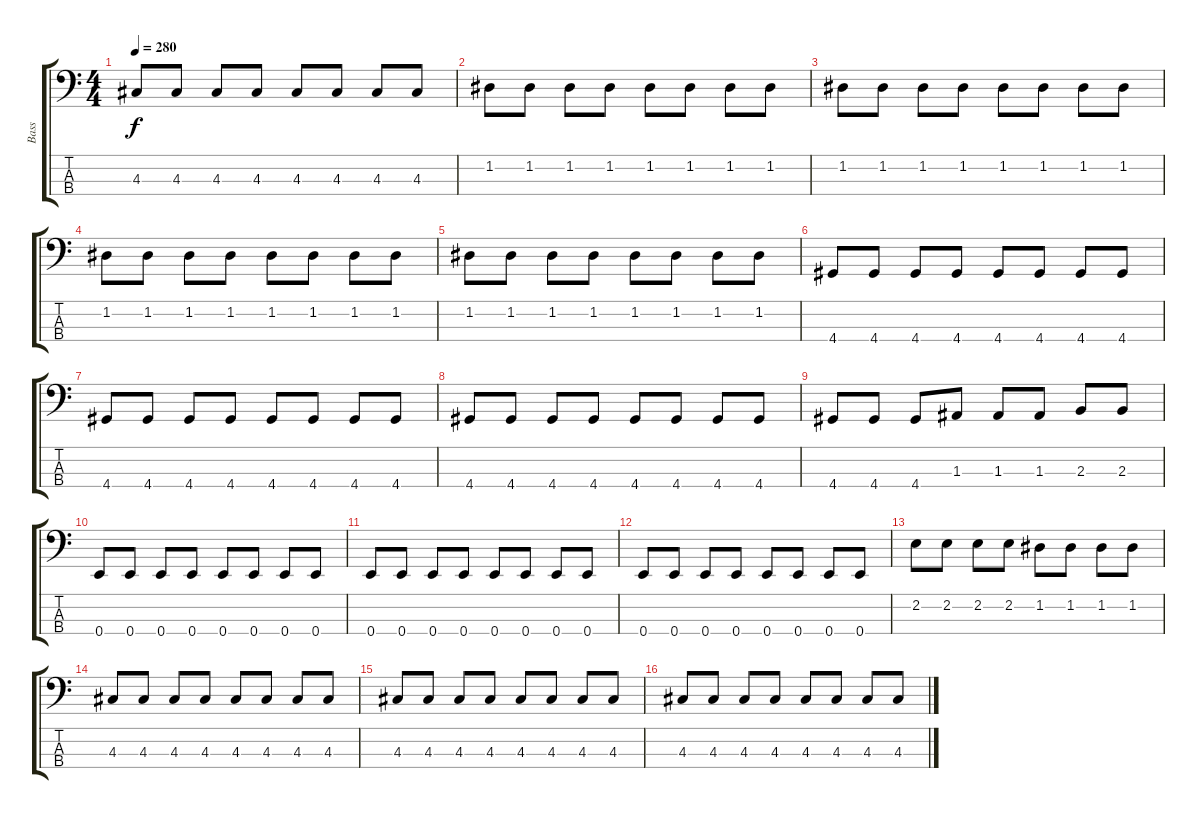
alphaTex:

\track ("Bass" "Bass") {instrument electricbassfinger}
\staff {score tabs}
\tuning (G2 D2 A1 E1) {hide}
\ts (4 4)
\tempo 280
\clef f4
\ks c
4.3.8{dy f} 4.3.8 4.3.8 4.3.8 4.3.8 4.3.8 4.3.8 4.3.8 |
1.2.8 1.2.8 1.2.8 1.2.8 1.2.8 1.2.8 1.2.8 1.2.8 |
1.2.8 1.2.8 1.2.8 1.2.8 1.2.8 1.2.8 1.2.8 1.2.8 |
1.2.8 1.2.8 1.2.8 1.2.8 1.2.8 1.2.8 1.2.8 1.2.8 |
1.2.8 1.2.8 1.2.8 1.2.8 1.2.8 1.2.8 1.2.8 1.2.8 |
4.4.8 4.4.8 4.4.8 4.4.8 4.4.8 4.4.8 4.4.8 4.4.8 |
4.4.8 4.4.8 4.4.8 4.4.8 4.4.8 4.4.8 4.4.8 4.4.8 |
4.4.8 4.4.8 4.4.8 4.4.8 4.4.8 4.4.8 4.4.8 4.4.8 |
4.4.8 4.4.8 4.4.8 1.3.8 1.3.8 1.3.8 2.3.8 2.3.8 |
0.4.8 0.4.8 0.4.8 0.4.8 0.4.8 0.4.8 0.4.8 0.4.8 |
0.4.8 0.4.8 0.4.8 0.4.8 0.4.8 0.4.8 0.4.8 0.4.8 |
0.4.8 0.4.8 0.4.8 0.4.8 0.4.8 0.4.8 0.4.8 0.4.8 |
2.2.8 2.2.8 2.2.8 2.2.8 1.2.8 1.2.8 1.2.8 1.2.8 |
4.3.8 4.3.8 4.3.8 4.3.8 4.3.8 4.3.8 4.3.8 4.3.8 |
4.3.8 4.3.8 4.3.8 4.3.8 4.3.8 4.3.8 4.3.8 4.3.8 |
4.3.8 4.3.8 4.3.8 4.3.8 4.3.8 4.3.8 4.3.8 4.3.8
